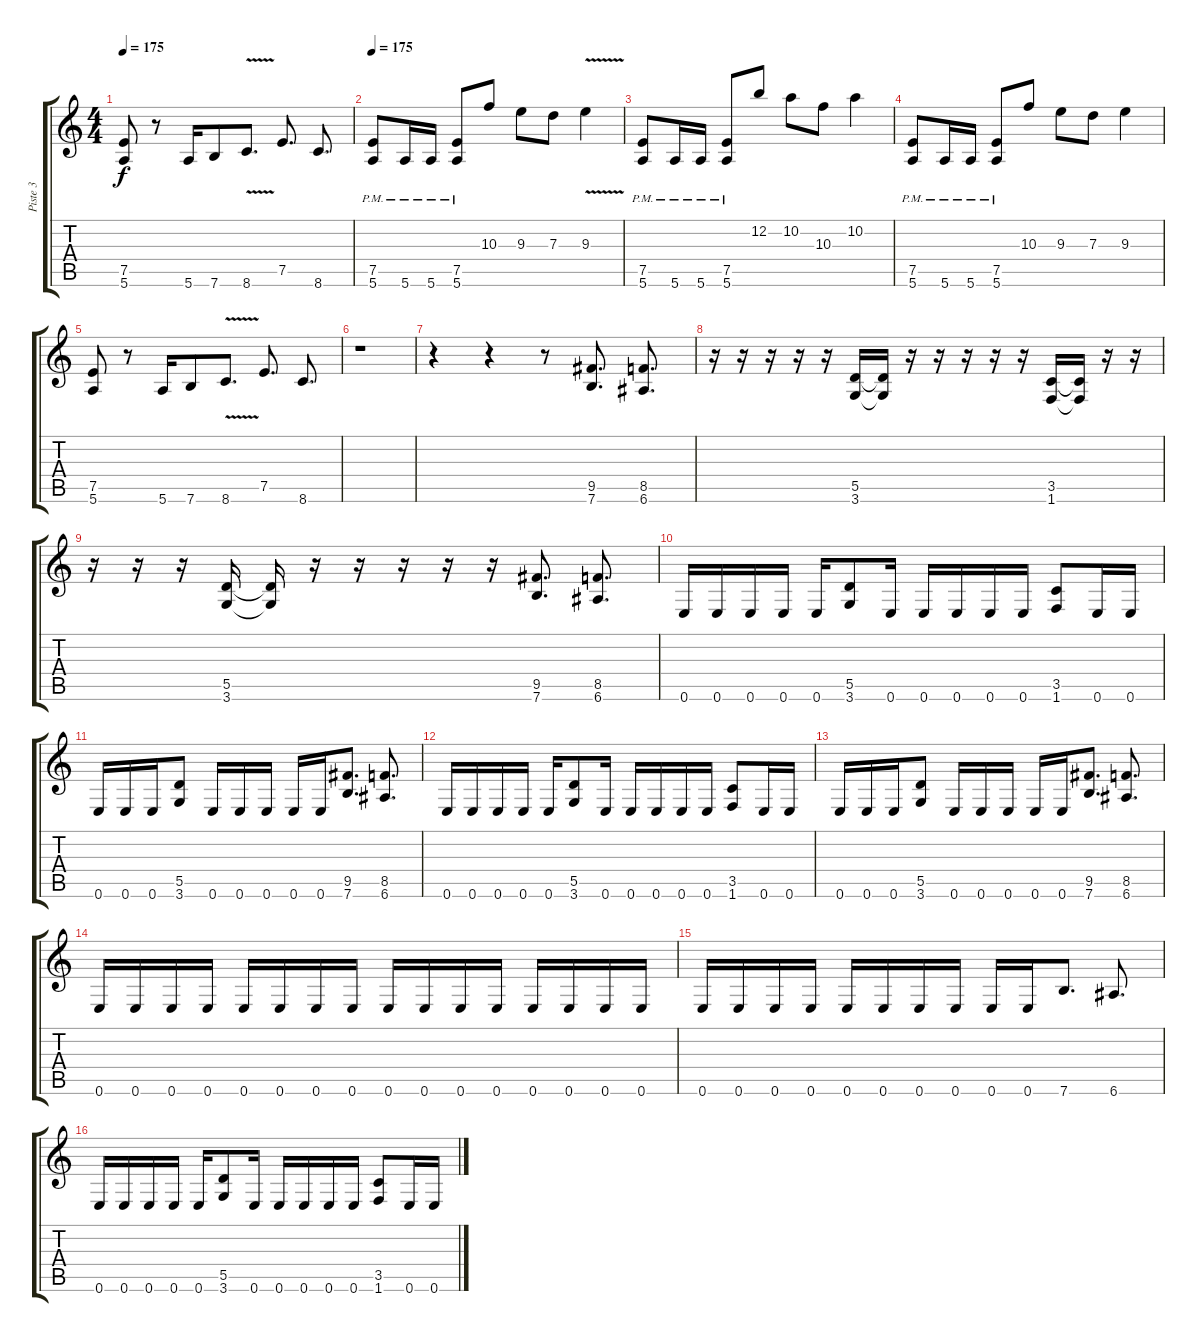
\track ("Piste 3" "Piste 3") {instrument distortionguitar}
\staff {score tabs}
\tuning (E4 B3 G3 D3 A2 E2) {hide}
\ts (4 4)
\tempo 175
\clef g2
\ks c
(7.5 5.6).8{dy f} r.8 5.6.16 7.6.8 8.6{v}.8{d} 7.5.8{d} 8.6.8{d} |
\tempo 175
(7.5 5.6{pm}).8 5.6{pm}.16 5.6{pm}.16 (7.5 5.6{pm}).8 10.3.8 9.3.8 7.3.8 9.3{v}.4 |
(7.5{pm} 5.6).8 5.6{pm}.16 5.6{pm}.16 (7.5 5.6{pm}).8 12.2.8 10.2.8 10.3.8 10.2.4 |
(7.5 5.6{pm}).8 5.6{pm}.16 5.6{pm}.16 (7.5 5.6{pm}).8 10.3.8 9.3.8 7.3.8 9.3.4 |
(7.5 5.6).8 r.8 5.6.16 7.6.8 8.6{v}.8{d} 7.5.8{d} 8.6.8{d} |
r.1 |
r.4 r.4 r.8 (9.5 7.6).8{d} (8.5 6.6).8{d} |
r.16 r.16 r.16 r.16 r.16 (5.5 3.6).16 (5.5{t} 3.6{t}).16 r.16 r.16 r.16 r.16 r.16 (3.5 1.6).16 (3.5{t} 1.6{t}).16 r.16 r.16 |
r.16 r.16 r.16 (5.5 3.6).16 (5.5{t} 3.6{t}).16 r.16 r.16 r.16 r.16 r.16 (9.5 7.6).8{d} (8.5 6.6).8{d} |
0.6.16 0.6.16 0.6.16 0.6.16 0.6.16 (5.5 3.6).8 0.6.16 0.6.16 0.6.16 0.6.16 0.6.16 (3.5 1.6).8 0.6.16 0.6.16 |
0.6.16 0.6.16 0.6.16 (5.5 3.6).8 0.6.16 0.6.16 0.6.16 0.6.16 0.6.16 (9.5 7.6).8{d} (8.5 6.6).8{d} |
0.6.16 0.6.16 0.6.16 0.6.16 0.6.16 (5.5 3.6).8 0.6.16 0.6.16 0.6.16 0.6.16 0.6.16 (3.5 1.6).8 0.6.16 0.6.16 |
0.6.16 0.6.16 0.6.16 (5.5 3.6).8 0.6.16 0.6.16 0.6.16 0.6.16 0.6.16 (9.5 7.6).8{d} (8.5 6.6).8{d} |
0.6.16 0.6.16 0.6.16 0.6.16 0.6.16 0.6.16 0.6.16 0.6.16 0.6.16 0.6.16 0.6.16 0.6.16 0.6.16 0.6.16 0.6.16 0.6.16 |
0.6.16 0.6.16 0.6.16 0.6.16 0.6.16 0.6.16 0.6.16 0.6.16 0.6.16 0.6.16 7.6.8{d} 6.6.8{d} |
0.6.16 0.6.16 0.6.16 0.6.16 0.6.16 (5.5 3.6).8 0.6.16 0.6.16 0.6.16 0.6.16 0.6.16 (3.5 1.6).8 0.6.16 0.6.16
